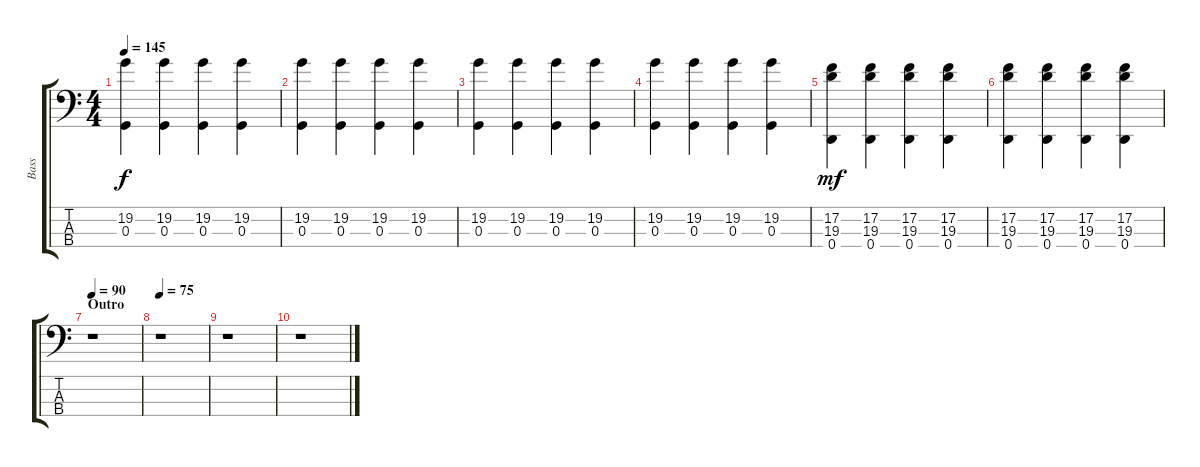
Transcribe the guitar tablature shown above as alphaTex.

\track ("Bass" "Bass") {instrument slapbass2}
\staff {score tabs}
\tuning (F2 C2 G1 D1) {hide}
\ts (4 4)
\tempo 145
\clef f4
\ks c
(19.2 0.3).4{dy f} (19.2 0.3).4 (19.2 0.3).4 (19.2 0.3).4 |
(19.2 0.3).4 (19.2 0.3).4 (19.2 0.3).4 (19.2 0.3).4 |
(19.2 0.3).4 (19.2 0.3).4 (19.2 0.3).4 (19.2 0.3).4 |
(19.2 0.3).4 (19.2 0.3).4 (19.2 0.3).4 (19.2 0.3).4 |
(17.2 19.3 0.4).4{dy mf} (17.2 19.3 0.4).4 (17.2 19.3 0.4).4 (17.2 19.3 0.4).4 |
(17.2 19.3 0.4).4 (17.2 19.3 0.4).4 (17.2 19.3 0.4).4 (17.2 19.3 0.4).4 |
\section ("" "Outro")
\tempo 90
r.1 |
\tempo 75
r.1 |
r.1 |
r.1
